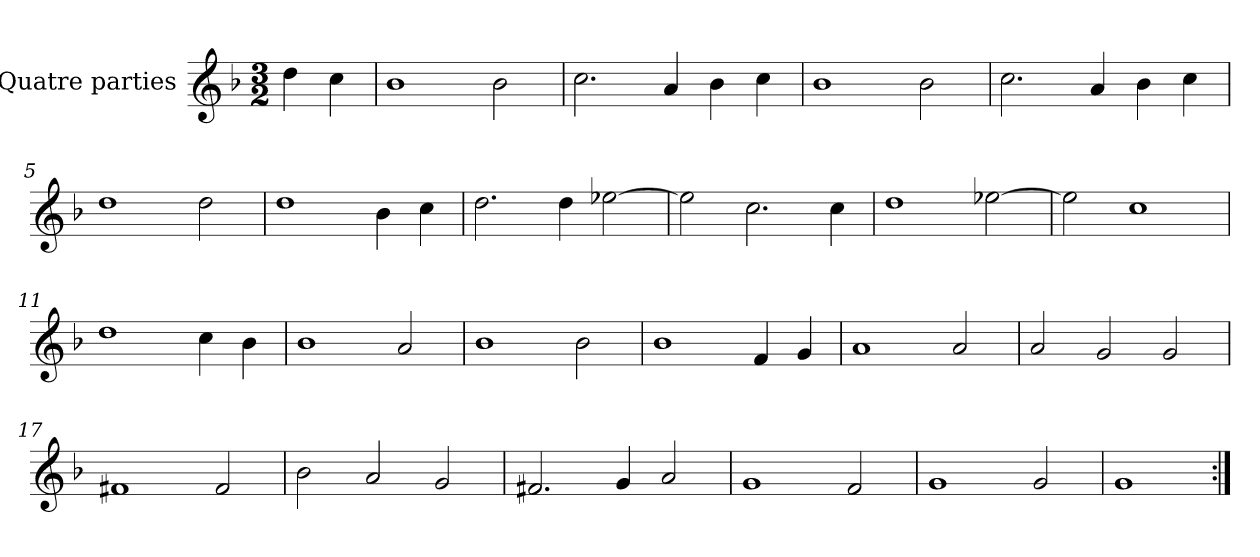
**kern
*part1
*staff1
*I"Quatre parties
*clefG2
*k[b-]
*M3/2
*MM180
=
4dd\
4cc\
=1
1b-
2b-\
=2
2.cc\
4a/
4b-\
4cc\
=3
1b-
2b-\
=4
2.cc\
4a/
4b-\
4cc\
=5
1dd
2dd\
=6
1dd
4b-\
4cc\
=7
2.dd\
4dd\
[2ee-X\
=8
2ee-\]
2.cc\
4cc\
=9
1dd
[2ee-X\
=10
2ee-\]
1cc
=11
1dd
4cc\
4b-\
=12
1b-
2a/
=13
1b-
2b-\
=14
1b-
4f/
4g/
=15
1a
2a/
=16
2a/
2g/
2g/
=17
1f#X
2f#/
=18
2b-\
2a/
2g/
=19
2.f#X/
4g/
2a/
=20
1g
2f/
=21
1g
2g/
=22
1g
=:|!
*-
